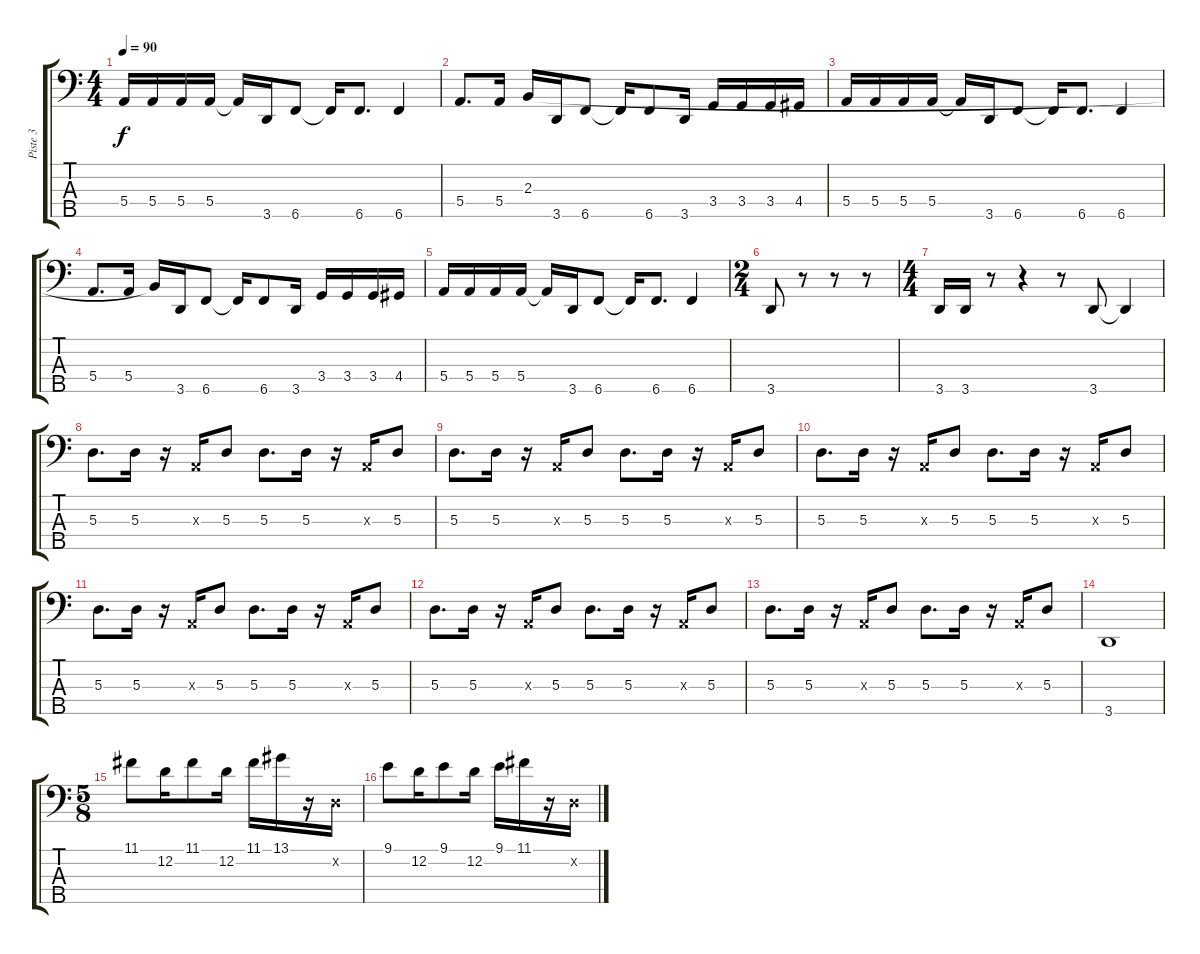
\track ("Piste 3" "Piste 3") {instrument electricbasspick}
\staff {score tabs}
\tuning (G2 D2 A1 E1 B0) {hide}
\ts (4 4)
\tempo 90
\clef f4
\ks c
5.4.16{dy f} 5.4.16 5.4.16 5.4.16 5.4{t}.16 3.5.16 6.5.8 6.5{t}.16 6.5.8{d} 6.5.4 |
5.4.8{d} 5.4.16 2.3{t}.16 3.5.16 6.5.8 6.5{t}.16 6.5.8 3.5.16 3.4.16 3.4.16 3.4.16 4.4.16 |
5.4.16 5.4.16 5.4.16 5.4.16 5.4{t}.16 3.5.16 6.5.8 6.5{t}.16 6.5.8{d} 6.5.4 |
5.4.8{d} 5.4.16 2.3{t}.16 3.5.16 6.5.8 6.5{t}.16 6.5.8 3.5.16 3.4.16 3.4.16 3.4.16 4.4.16 |
5.4.16 5.4.16 5.4.16 5.4.16 5.4{t}.16 3.5.16 6.5.8 6.5{t}.16 6.5.8{d} 6.5.4 |
\ts (2 4)
3.5.8 r.8 r.8 r.8 |
\ts (4 4)
3.5.16 3.5.16 r.8 r.4 r.8 3.5.8 3.5{t}.4 |
5.3.8{d} 5.3.16 r.16 0.3{x}.16 5.3.8 5.3.8{d} 5.3.16 r.16 0.3{x}.16 5.3.8 |
5.3.8{d} 5.3.16 r.16 0.3{x}.16 5.3.8 5.3.8{d} 5.3.16 r.16 0.3{x}.16 5.3.8 |
5.3.8{d} 5.3.16 r.16 0.3{x}.16 5.3.8 5.3.8{d} 5.3.16 r.16 0.3{x}.16 5.3.8 |
5.3.8{d} 5.3.16 r.16 0.3{x}.16 5.3.8 5.3.8{d} 5.3.16 r.16 0.3{x}.16 5.3.8 |
5.3.8{d} 5.3.16 r.16 0.3{x}.16 5.3.8 5.3.8{d} 5.3.16 r.16 0.3{x}.16 5.3.8 |
5.3.8{d} 5.3.16 r.16 0.3{x}.16 5.3.8 5.3.8{d} 5.3.16 r.16 0.3{x}.16 5.3.8 |
3.5.1 |
\ts (5 8)
11.1.8 12.2.16 11.1.8 12.2.16 11.1.16 13.1.16 r.16 0.2{x}.16 |
9.1.8 12.2.16 9.1.8 12.2.16 9.1.16 11.1.16 r.16 0.2{x}.16
